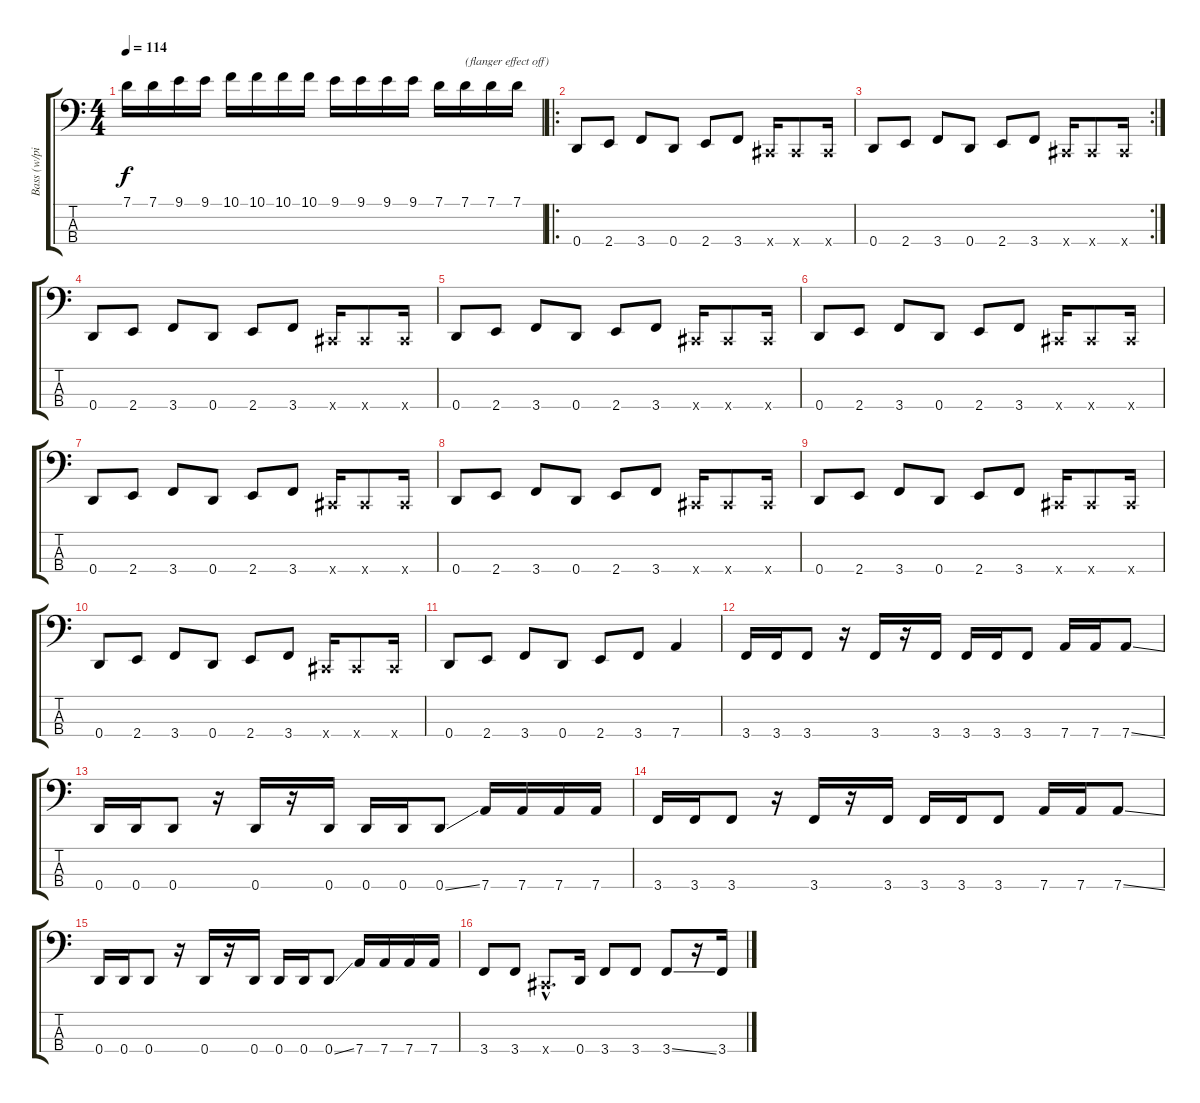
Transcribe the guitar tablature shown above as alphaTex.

\track ("Bass (w/pick)" "Bass (w/pi") {instrument electricbasspick}
\staff {score tabs}
\tuning (G2 D2 A1 D1) {hide}
\ts (4 4)
\tempo 114
\clef f4
\ks c
7.1.16{dy f} 7.1.16 9.1.16 9.1.16 10.1.16 10.1.16 10.1.16 10.1.16 9.1.16 9.1.16 9.1.16 9.1.16 7.1.16 7.1.16{txt "(flanger effect off)"} 7.1.16 7.1.16 |
\ro
0.4.8 2.4.8 3.4.8 0.4.8 2.4.8 3.4.8 -1.4{x}.16 -1.4{x}.8 -1.4{x}.16 |
\rc 2
0.4.8 2.4.8 3.4.8 0.4.8 2.4.8 3.4.8 -1.4{x}.16 -1.4{x}.8 -1.4{x}.16 |
0.4.8 2.4.8 3.4.8 0.4.8 2.4.8 3.4.8 -1.4{x}.16 -1.4{x}.8 -1.4{x}.16 |
0.4.8 2.4.8 3.4.8 0.4.8 2.4.8 3.4.8 -1.4{x}.16 -1.4{x}.8 -1.4{x}.16 |
0.4.8 2.4.8 3.4.8 0.4.8 2.4.8 3.4.8 -1.4{x}.16 -1.4{x}.8 -1.4{x}.16 |
0.4.8 2.4.8 3.4.8 0.4.8 2.4.8 3.4.8 -1.4{x}.16 -1.4{x}.8 -1.4{x}.16 |
0.4.8 2.4.8 3.4.8 0.4.8 2.4.8 3.4.8 -1.4{x}.16 -1.4{x}.8 -1.4{x}.16 |
0.4.8 2.4.8 3.4.8 0.4.8 2.4.8 3.4.8 -1.4{x}.16 -1.4{x}.8 -1.4{x}.16 |
0.4.8 2.4.8 3.4.8 0.4.8 2.4.8 3.4.8 -1.4{x}.16 -1.4{x}.8 -1.4{x}.16 |
0.4.8 2.4.8 3.4.8 0.4.8 2.4.8 3.4.8 7.4.4 |
3.4.16 3.4.16 3.4.8 r.16 3.4.16 r.16 3.4.16 3.4.16 3.4.16 3.4.8 7.4.16 7.4.16 7.4{ss}.8 |
0.4.16 0.4.16 0.4.8 r.16 0.4.16 r.16 0.4.16 0.4.16 0.4.16 0.4{ss}.8 7.4.16 7.4.16 7.4.16 7.4.16 |
3.4.16 3.4.16 3.4.8 r.16 3.4.16 r.16 3.4.16 3.4.16 3.4.16 3.4.8 7.4.16 7.4.16 7.4{ss}.8 |
0.4.16 0.4.16 0.4.8 r.16 0.4.16 r.16 0.4.16 0.4.16 0.4.16 0.4{ss}.8 7.4.16 7.4.16 7.4.16 7.4.16 |
3.4.8 3.4.8 -1.4{hac x}.8{d} 0.4.16 3.4.8 3.4.8 3.4{ss}.8 r.16 3.4.16
